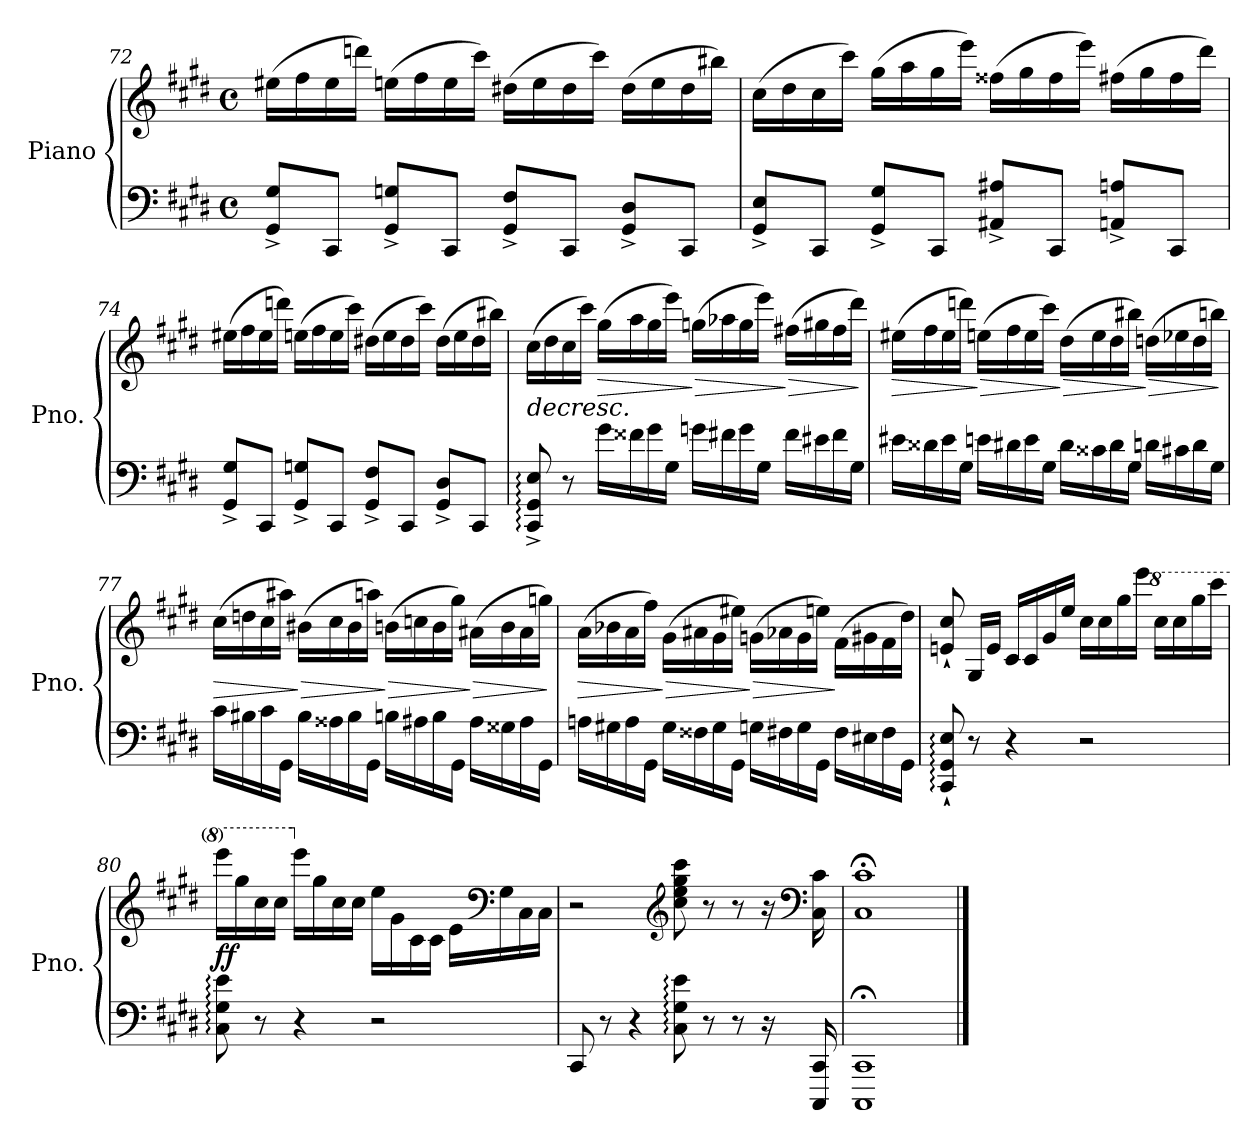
**kern	**kern	**dynam
*part1	*part1	*part1
*staff2	*staff1	*staff1/2
*I"Piano	*	*
*I'Pno.	*	*
!!LO:LB:g=z
*clefF4	*clefG2	*
*k[f#c#g#d#]	*k[f#c#g#d#]	*
*M4/4	*M4/4	*
*met(c)	*met(c)	*
=72	=72	=72
8GG#/^ 8G#/^L	(>16ee#X\LL	.
.	16ff#\	.
8CC#/J	16ee#\	.
.	16dddn\JJ)	.
8GG#/^ 8Gn/^L	(>16een\LL	.
.	16ff#\	.
8CC#/J	16ee\	.
.	16ccc#\JJ)	.
8GG#/^ 8F#/^L	(>16dd#X\LL	.
.	16ee\	.
8CC#/J	16dd#\	.
.	16ccc#\JJ)	.
8GG#/^ 8D#/^L	(>16dd#\LL	.
.	16ee\	.
8CC#/J	16dd#\	.
.	16bb#X\JJ)	.
=73	=73	=73
8GG#/^ 8E/^L	(>16cc#\LL	.
.	16dd#\	.
8CC#/J	16cc#\	.
.	16ccc#\JJ)	.
8GG#/^ 8G#/^L	(>16gg#\LL	.
.	16aa\	.
8CC#/J	16gg#\	.
.	16eee\JJ)	.
8AA#X/^ 8A#X/^L	(>16ff##X\LL	.
.	16gg#\	.
8CC#/J	16ff##\	.
.	16eee\JJ)	.
8AAn/^ 8An/^L	(>16ff#X\LL	.
.	16gg#\	.
8CC#/J	16ff#\	.
.	16ddd#\JJ)	.
!!LO:LB:g=z
=74	=74	=74
8GG#/^ 8G#/^L	(>16ee#X\LL	.
.	16ff#\	.
8CC#/J	16ee#\	.
.	16dddn\JJ)	.
8GG#/^ 8Gn/^L	(>16een\LL	.
.	16ff#\	.
8CC#/J	16ee\	.
.	16ccc#\JJ)	.
8GG#/^ 8F#/^L	(>16dd#X\LL	.
.	16ee\	.
8CC#/J	16dd#\	.
.	16ccc#\JJ)	.
8GG#/^ 8D#/^L	(>16dd#\LL	.
.	16ee\	.
8CC#/J	16dd#\	.
.	16bb#X\JJ)	.
=75	=75	=75
!	!	!LO:HP:b
8CC#/:^ 8GG#/:^ 8E/:^	(>16cc#\LL	>
.	16dd#\	.
8r	16cc#\	.
.	16ccc#\JJ)	.
!	!	!LO:HP:b
16g#\LL	(>16gg#\LL	>
16f##X\	16aa\	.
16g#\	16gg#\	.
16G#\JJ	16eee\JJ)	.
!	!	!LO:HP:n=1:b
16gn\LL	(>16ggn\LL	] >
16f#X\	16aa-X\	.
16g\	16gg\	.
16G#\JJ	16eee\JJ)	.
!	!	!LO:HP:n=1:b
16f#\LL	(>16ff#X\LL	] >
16e#X\	16gg#X\	.
16f#\	16ff#\	.
16G#\JJ	16ddd#\JJ)	.
.	.	]
!!LO:LB:g=z
=76	=76	=76
!	!	!LO:HP:b
16e#X\LL	(>16ee#X\LL	>
16d##X\	16ff#\	.
16e#\	16ee#\	.
16G#\JJ	16dddn\JJ)	.
!	!	!LO:HP:n=1:b
16en\LL	(>16een\LL	] >
16d#X\	16ff#\	.
16e\	16ee\	.
16G#\JJ	16ccc#\JJ)	.
!	!	!LO:HP:n=1:b
16d#\LL	(>16dd#\LL	] >
16c##X\	16ee\	.
16d#\	16dd#\	.
16G#\JJ	16bb#X\JJ)	.
!	!	!LO:HP:n=1:b
16dn\LL	(>16ddn\LL	] >
16c#X\	16ee-X\	.
16d\	16dd\	.
16G#\JJ	16bbn\JJ)	.
.	.	]
!!LO:LB:g=z
=77	=77	=77
!	!	!LO:HP:b
16c#\LL	(>16cc#\LL	>
16B#X\	16ddn\	.
16c#\	16cc#\	.
16GG#\JJ	16aa#X\JJ)	.
!	!	!LO:HP:n=1:b
16B#\LL	(>16b#X\LL	] >
16A##X\	16cc#\	.
16B#\	16b#\	.
16GG#\JJ	16aan\JJ)	.
!	!	!LO:HP:n=1:b
16Bn\LL	(>16bn\LL	] >
16A#X\	16ccn\	.
16B\	16b\	.
16GG#\JJ	16gg#\JJ)	.
!	!	!LO:HP:n=1:b
16A#\LL	(>16a#X\LL	] >
16G##X\	16b\	.
16A#\	16a#\	.
16GG#\JJ	16ggn\JJ)	.
.	.	]
=78	=78	=78
!	!	!LO:HP:b
16An\LL	(>16a\LL	>
16G#X\	16b-X\	.
16A\	16a\	.
16GG#\JJ	16ff#\JJ)	.
!	!	!LO:HP:n=1:b
16G#\LL	(>16g#\LL	] >
16F##X\	16a#X\	.
16G#\	16g#\	.
16GG#\JJ	16ee#X\JJ)	.
!	!	!LO:HP:n=1:b
16Gn\LL	(>16gn\LL	] >
16F#X\	16a-X\	.
16G\	16g\	.
16GG#\JJ	16een\JJ)	.
16F#\LL	(>16f#\LL	]
16E#X\	16g#X\	.
16F#\	16f#\	.
16GG#\JJ	16dd#\JJ)	.
.	.	]
!!LO:PB:g=z
=79	=79	=79
8CC#/:` 8GG#/:` 8E/:`	8en/` 8cc#/`	.
8r	(>16G#/LL	.
.	16e/JJ	.
4r	16c#/LL	.
.	16c#/	.
.	16g#/	.
.	16ee/JJ	.
2r	16cc#\LL	.
.	16cc#\	.
.	16gg#\	.
.	16eee\JJ	.
*	*8va	*
.	16ccc#\LL	.
.	16ccc#\	.
.	16ggg#\	.
.	16cccc#\JJ	.
=80	=80	=80
!	!	!LO:DY:b
8C#\: 8G#\: 8e\:	16eeee\LL	ff
.	16ggg#\	.
8r	16ccc#\	.
.	16ccc#\JJ	.
*	*X8va	*
4r	16eee\LL	.
.	16gg#\	.
.	16cc#\	.
.	16cc#\JJ	.
2r	16ee\LL	.
.	16g#\	.
.	16c#\	.
.	16c#\JJ	.
.	16e\LL	.
*	*clefF4	*
.	16G#\	.
.	16C#\	.
.	16C#\JJ	.
!!LO:LB:g=z
=81	=81	=81
8CC#/)	2r	.
8r	.	.
4r	.	.
*	*clefG2	*
8C#\: 8G#\: 8e\:	8cc#\ 8ee\ 8gg#\ 8ccc#\	.
8r	8r	.
8r	8r	.
16r	16r	.
*	*clefF4	*
16CCC#/ 16CC#/	16C#\ 16c#\	.
=82	=82	=82
1CCC#;< 1CC#;<	1C#;< 1c#;<	.
==	==	==
*-	*-	*-
